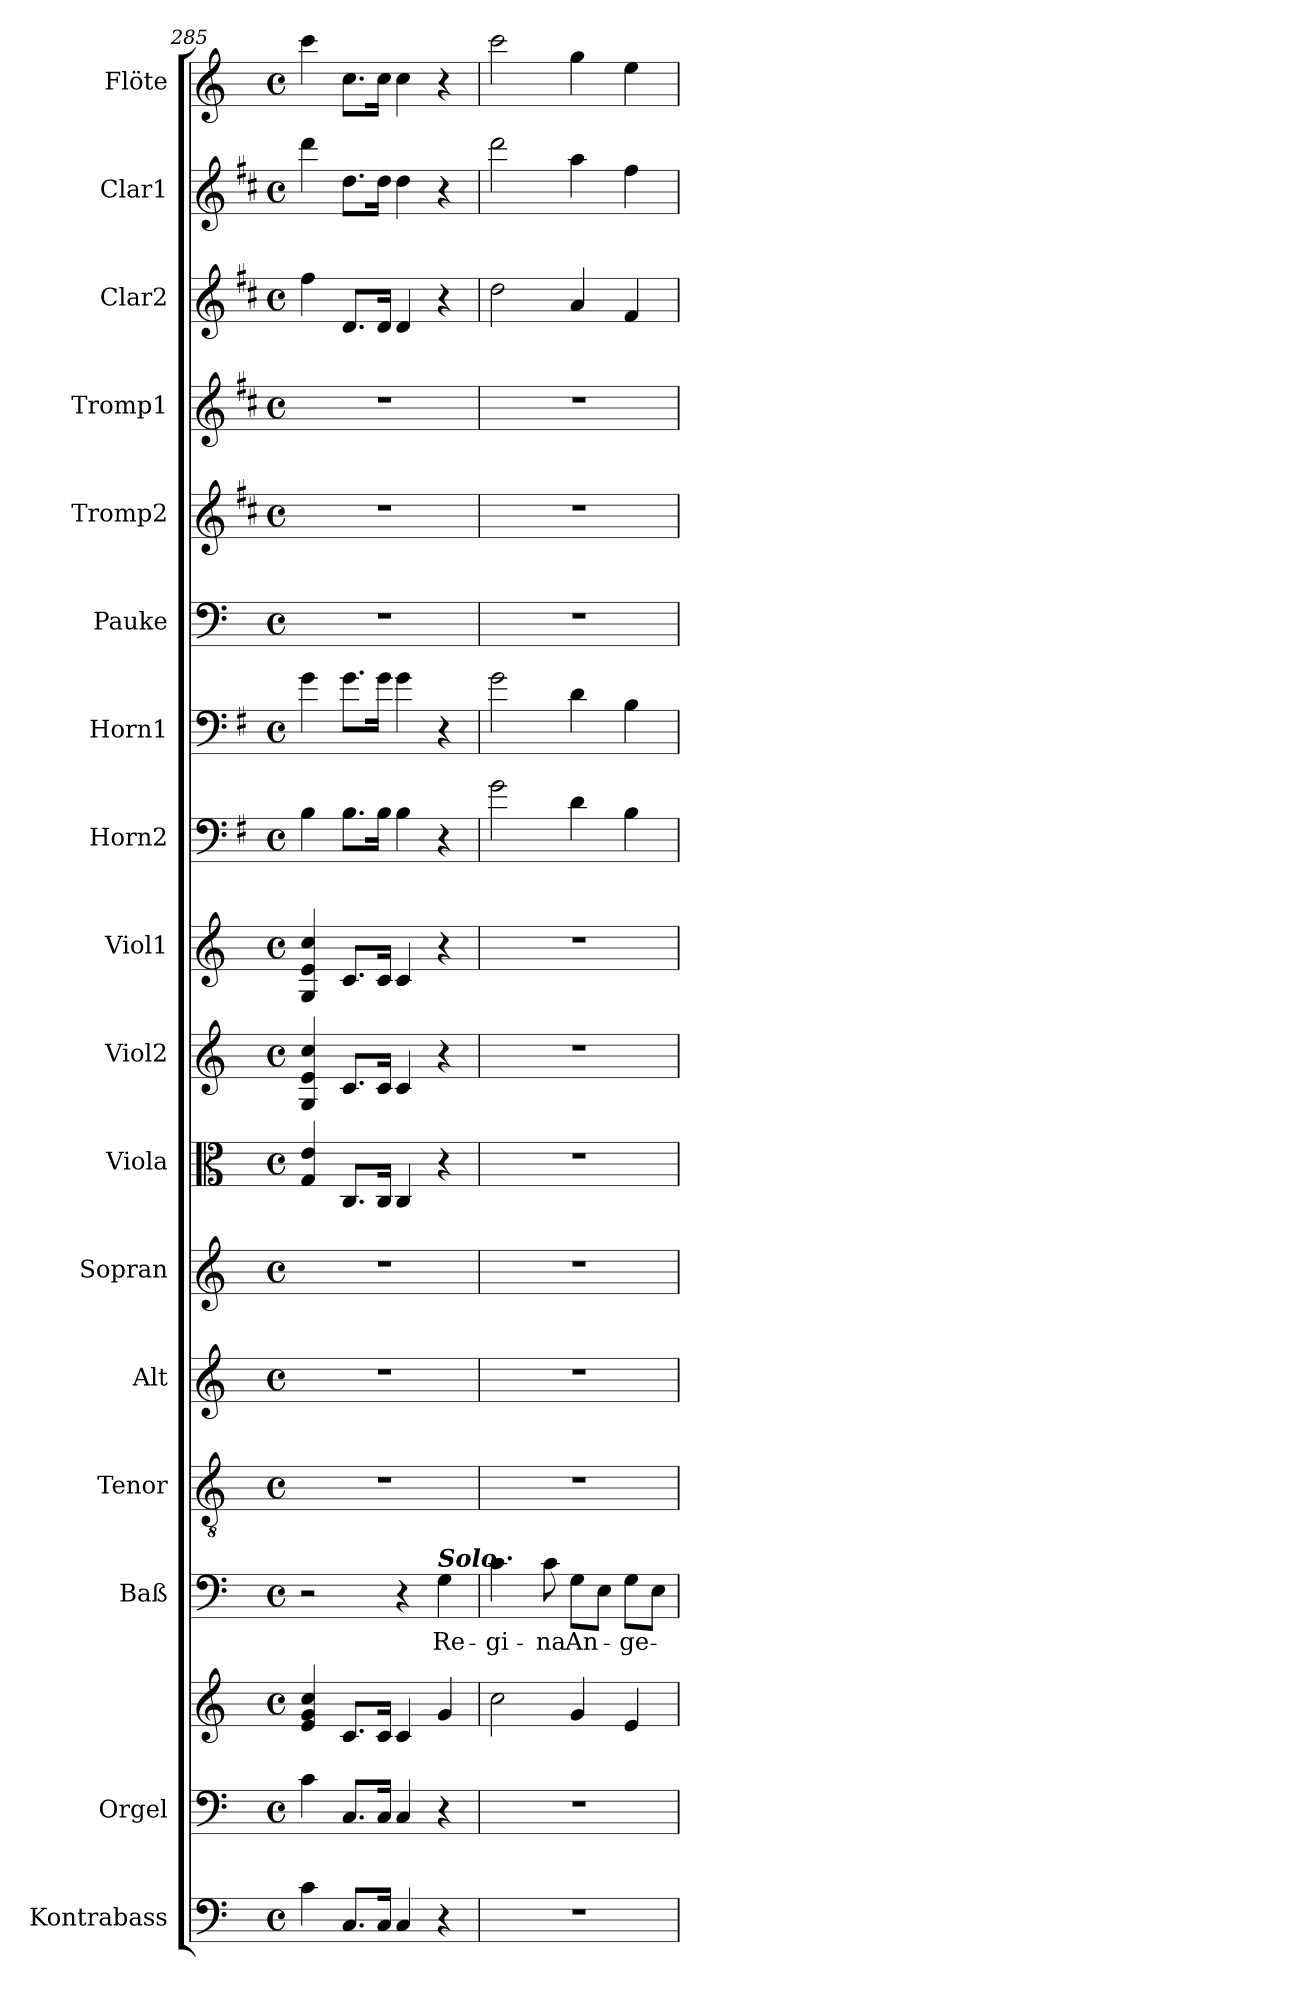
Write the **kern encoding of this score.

**kern	**kern	**kern	**kern	**text	**kern	**kern	**kern	**kern	**kern	**kern	**kern	**kern	**kern	**kern	**kern	**kern	**kern	**kern
*part17	*part16	*part16	*part15	*part15	*part14	*part13	*part12	*part11	*part10	*part9	*part8	*part7	*part6	*part5	*part4	*part3	*part2	*part1
*staff18	*staff17	*staff16	*staff15	*staff15	*staff14	*staff13	*staff12	*staff11	*staff10	*staff9	*staff8	*staff7	*staff6	*staff5	*staff4	*staff3	*staff2	*staff1
*I"Kontrabass	*I"Orgel	*	*I"Baß	*	*I"Tenor	*I"Alt	*I"Sopran	*I"Viola	*I"Viol2	*I"Viol1	*I"Horn2	*I"Horn1	*I"Pauke	*I"Tromp2	*I"Tromp1	*I"Clar2	*I"Clar1	*I"Flöte
*I'Kb	*	*	*I'B	*	*I'T	*I'A	*I'S	*I'Vla	*I'Vl2	*I'Vl1	*I'Hr2	*I'Hr1	*I'Pk	*I'Tr2	*I'Tr1	*I'Cl2	*I'Cl1	*I'Fl
!!LO:PB:g=z
*clefF4	*clefF4	*clefG2	*clefF4	*	*clefGv2	*clefG2	*clefG2	*clefC3	*clefG2	*clefG2	*clefF4	*clefF4	*clefF4	*clefG2	*clefG2	*clefG2	*clefG2	*clefG2
*ITrd7c12	*	*	*	*	*	*	*	*	*	*	*ITrd4c7	*ITrd4c7	*	*ITrd1c2	*ITrd1c2	*ITrd1c2	*ITrd1c2	*
*k[]	*k[]	*k[]	*k[]	*	*k[]	*k[]	*k[]	*k[]	*k[]	*k[]	*k[]	*k[]	*k[]	*k[]	*k[]	*k[]	*k[]	*k[]
*C:	*C:	*C:	*C:	*	*C:	*C:	*C:	*C:	*C:	*C:	*C:	*C:	*C:	*C:	*C:	*C:	*C:	*C:
*M4/4	*M4/4	*M4/4	*M4/4	*	*M4/4	*M4/4	*M4/4	*M4/4	*M4/4	*M4/4	*M4/4	*M4/4	*M4/4	*M4/4	*M4/4	*M4/4	*M4/4	*M4/4
*met(c)	*met(c)	*met(c)	*met(c)	*	*met(c)	*met(c)	*met(c)	*met(c)	*met(c)	*met(c)	*met(c)	*met(c)	*met(c)	*met(c)	*met(c)	*met(c)	*met(c)	*met(c)
=285	=285	=285	=285	=285	=285	=285	=285	=285	=285	=285	=285	=285	=285	=285	=285	=285	=285	=285
4C\	4c\	4e/ 4g/ 4cc/	2r	.	1r	1r	1r	4G/ 4e/	4G/ 4e/ 4cc/	4G/ 4e/ 4cc/	4E\	4c\	1r	1r	1r	4ee\	4ccc\	4ccc\
8.CC/L	8.C/L	8.c/L	.	.	.	.	.	8.C/L	8.c/L	8.c/L	8.E\L	8.c\L	.	.	.	8.c/L	8.cc\L	8.cc\L
16CC/Jk	16C/Jk	16c/Jk	.	.	.	.	.	16C/Jk	16c/Jk	16c/Jk	16E\Jk	16c\Jk	.	.	.	16c/Jk	16cc\Jk	16cc\Jk
4CC/	4C/	4c/	4r	.	.	.	.	4C/	4c/	4c/	4E\	4c\	.	.	.	4c/	4cc\	4cc\
!	!	!	!LO:TX:a:Bi:t=Solo	!	!	!	!	!	!	!	!	!	!	!	!	!	!	!
!	!	!	!	!LO:LY:b	!	!	!	!	!	!	!	!	!	!	!	!	!	!
4r	4r	4g/	4G\	Re-	.	.	.	4r	4r	4r	4r	4r	.	.	.	4r	4r	4r
=286	=286	=286	=286	=286	=286	=286	=286	=286	=286	=286	=286	=286	=286	=286	=286	=286	=286	=286
!	!	!	!	!LO:LY:b	!	!	!	!	!	!	!	!	!	!	!	!	!	!
1r	1r	2cc\	4.c\	-gi-	1r	1r	1r	1r	1r	1r	2c\	2c\	1r	1r	1r	2cc\	2ccc\	2ccc\
!	!	!	!	!LO:LY:b	!	!	!	!	!	!	!	!	!	!	!	!	!	!
.	.	.	8c\	-na	.	.	.	.	.	.	.	.	.	.	.	.	.	.
!	!	!	!	!LO:LY:b	!	!	!	!	!	!	!	!	!	!	!	!	!	!
.	.	4g/	8G\L	An-	.	.	.	.	.	.	4G\	4G\	.	.	.	4g/	4gg\	4gg\
.	.	.	8E\J	.	.	.	.	.	.	.	.	.	.	.	.	.	.	.
!	!	!	!	!LO:LY:b	!	!	!	!	!	!	!	!	!	!	!	!	!	!
.	.	4e/	8G\L	-ge-	.	.	.	.	.	.	4E\	4E\	.	.	.	4e/	4ee\	4ee\
.	.	.	8E\J	.	.	.	.	.	.	.	.	.	.	.	.	.	.	.
=	=	=	=	=	=	=	=	=	=	=	=	=	=	=	=	=	=	=
*-	*-	*-	*-	*-	*-	*-	*-	*-	*-	*-	*-	*-	*-	*-	*-	*-	*-	*-
